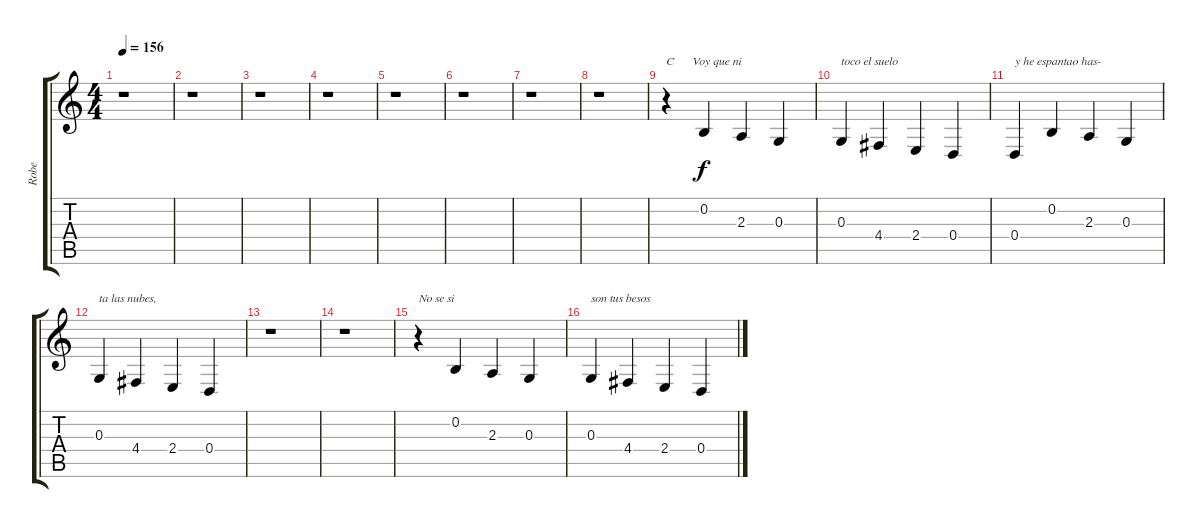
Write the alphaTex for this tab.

\track ("Robe" "Robe") {instrument voiceoohs}
\staff {score tabs}
\tuning (E4 B3 G3 D3 A2 E2) {hide}
\ts (4 4)
\tempo 156
\clef g2
\ks c
r.1{dy f} |
r.1 |
r.1 |
r.1 |
r.1 |
r.1 |
r.1 |
r.1 |
r.4{txt "C      Voy que ni"} 0.2.4 2.3.4 0.3.4 |
0.3.4{txt "toco el suelo "} 4.4.4 2.4.4 0.4.4 |
0.4.4{txt "y he espantao has-"} 0.2.4 2.3.4 0.3.4 |
0.3.4{txt "ta las nubes,"} 4.4.4 2.4.4 0.4.4 |
r.1 |
r.1 |
r.4{txt "No se si"} 0.2.4 2.3.4 0.3.4 |
0.3.4{txt "son tus besos"} 4.4.4 2.4.4 0.4.4
